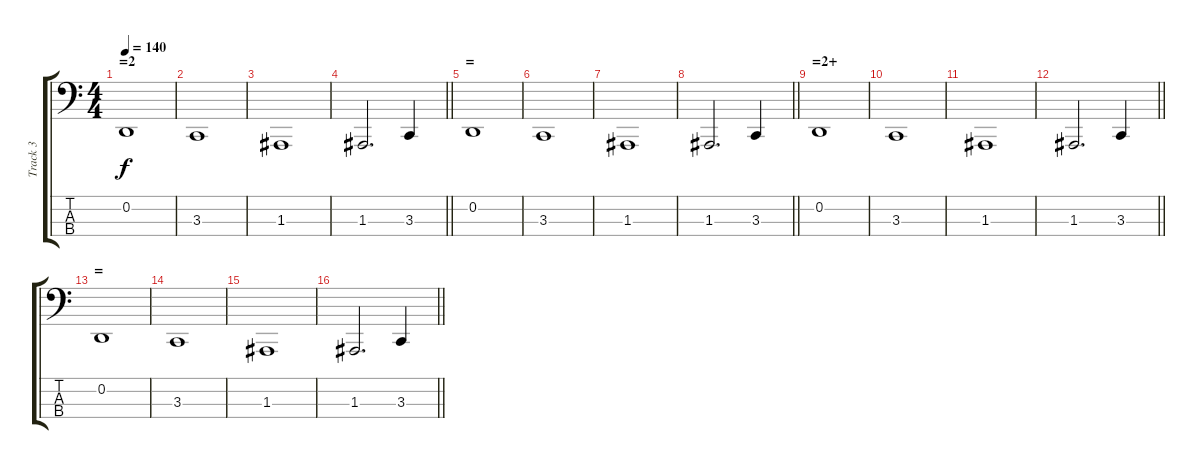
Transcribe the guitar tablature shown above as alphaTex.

\track ("Track 3" "Track 3") {instrument brightacousticpiano}
\staff {score tabs}
\tuning (G2 D2 A1 E1) {hide}
\ts (4 4)
\section ("" "=2")
\tempo 140
\clef f4
\ks c
0.2.1{dy f} |
3.3.1 |
1.3.1 |
\barLineRight lightlight
1.3.2{d} 3.3.4 |
\section ("" "=")
0.2.1 |
3.3.1 |
1.3.1 |
\barLineRight lightlight
1.3.2{d} 3.3.4 |
\section ("" "=2+")
0.2.1 |
3.3.1 |
1.3.1 |
\barLineRight lightlight
1.3.2{d} 3.3.4 |
\section ("" "=")
0.2.1 |
3.3.1 |
1.3.1 |
\barLineRight lightlight
1.3.2{d} 3.3.4
